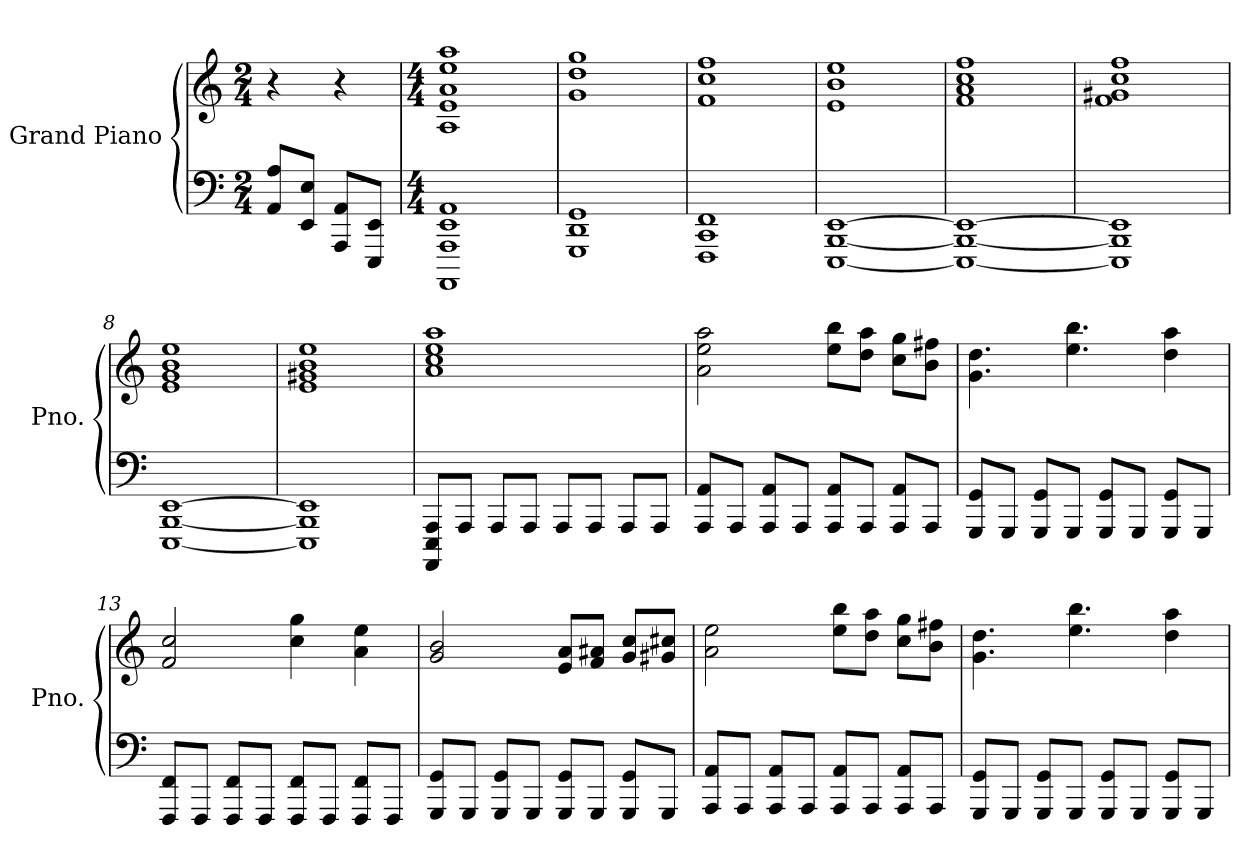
**kern	**kern
*part1	*part1
*staff2	*staff1
*I"Grand Piano	*
*I'Pno.	*
*stria5	*stria5
*clefF4	*clefG2
*k[]	*k[]
*M2/4	*M2/4
*MM120	*MM120
=1	=1
8A 8AAL	4r
8E 8EEJ	.
8AA 8AAAL	4r
8EE 8EEEJ	.
=2	=2
*M4/4	*M4/4
1AA 1AAA 1EE 1AAAA	1a 1ee 1aa 1e 1A
=3	=3
1GGG 1DD 1GG	1g 1dd 1gg
=4	=4
1FFF 1CC 1FF	1f 1cc 1ff
=5	=5
[1EEE [1BBB [1EE	1e 1ee 1b
=6	=6
1EEE_ 1BBB_ 1EE_	1f 1cc 1ff 1a
=7	=7
1EEE] 1BBB] 1EE]	1f 1ff 1g#X 1cc
=8	=8
[1EE [1BBB [1EEE	1e 1b 1ee 1g
=9	=9
1EEE] 1BBB] 1EE]	1e 1g#X 1b 1ee
=10	=10
*	*MM160
8AAA 8AAAA 8EEEL	1a 1cc 1ee 1aa
8AAAJ	.
8AAAL	.
8AAAJ	.
8AAAL	.
8AAAJ	.
8AAAL	.
8AAAJ	.
=11	=11
8AAA 8AAL	2a 2ee 2aa
8AAAJ	.
8AAA 8AAL	.
8AAAJ	.
8AAA 8AAL	8ee 8bbL
8AAAJ	8dd 8aaJ
8AAA 8AAL	8cc 8ggL
8AAAJ	8b 8ff#XJ
=12	=12
8GGG 8GGL	4.g 4.dd
8GGGJ	.
8GGG 8GGL	.
8GGGJ	4.ee 4.bb
8GGG 8GGL	.
8GGGJ	.
8GGG 8GGL	4dd 4aa
8GGGJ	.
=13	=13
8FFF 8FFL	2f 2cc
8FFFJ	.
8FFF 8FFL	.
8FFFJ	.
8FFF 8FFL	4cc 4gg
8FFFJ	.
8FFF 8FFL	4a 4ee
8FFFJ	.
=14	=14
8GGG 8GGL	2g 2b
8GGGJ	.
8GGG 8GGL	.
8GGGJ	.
8GGG 8GGL	8e 8aL
8GGGJ	8f 8a#XJ
8GGG 8GGL	8g 8ccL
8GGGJ	8g#X 8cc#XJ
=15	=15
8AAA 8AAL	2a 2ee
8AAAJ	.
8AAA 8AAL	.
8AAAJ	.
8AAA 8AAL	8ee 8bbL
8AAAJ	8dd 8aaJ
8AAA 8AAL	8cc 8ggL
8AAAJ	8b 8ff#XJ
=16	=16
8GGG 8GGL	4.g 4.dd
8GGGJ	.
8GGG 8GGL	.
8GGGJ	4.ee 4.bb
8GGG 8GGL	.
8GGGJ	.
8GGG 8GGL	4dd 4aa
8GGGJ	.
=	=
*-	*-
